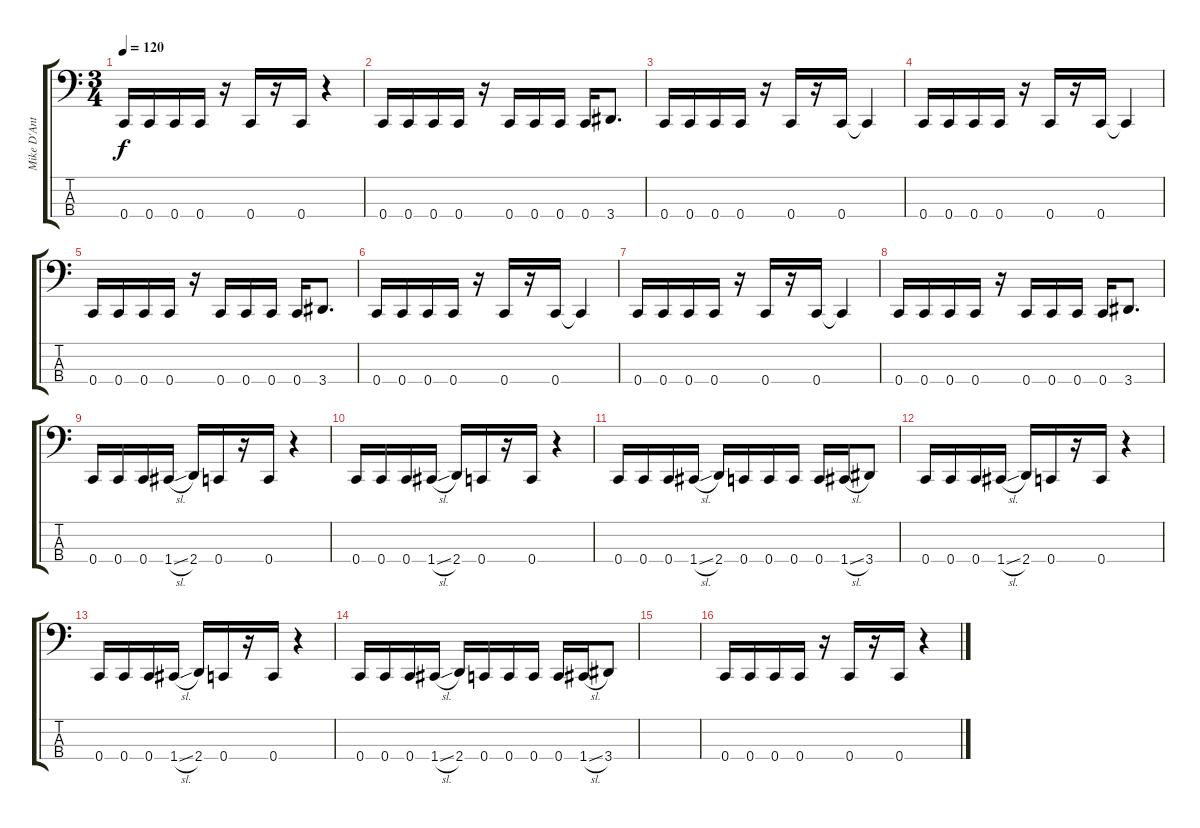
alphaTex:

\track ("Mike D'Antonio" "Mike D'Ant") {instrument electricbasspick}
\staff {score tabs}
\tuning (F2 C2 G1 C1) {hide}
\ts (3 4)
\tempo 120
\clef f4
\ks c
0.4.16{dy f} 0.4.16 0.4.16 0.4.16 r.16 0.4.16 r.16 0.4.16 r.4 |
0.4.16 0.4.16 0.4.16 0.4.16 r.16 0.4.16 0.4.16 0.4.16 0.4.16 3.4.8{d} |
0.4.16 0.4.16 0.4.16 0.4.16 r.16 0.4.16 r.16 0.4.16 0.4{t}.4 |
0.4.16 0.4.16 0.4.16 0.4.16 r.16 0.4.16 r.16 0.4.16 0.4{t}.4 |
0.4.16 0.4.16 0.4.16 0.4.16 r.16 0.4.16 0.4.16 0.4.16 0.4.16 3.4.8{d} |
0.4.16 0.4.16 0.4.16 0.4.16 r.16 0.4.16 r.16 0.4.16 0.4{t}.4 |
0.4.16 0.4.16 0.4.16 0.4.16 r.16 0.4.16 r.16 0.4.16 0.4{t}.4 |
0.4.16 0.4.16 0.4.16 0.4.16 r.16 0.4.16 0.4.16 0.4.16 0.4.16 3.4.8{d} |
0.4.16 0.4.16 0.4.16 1.4{sl}.16 2.4.16 0.4.16 r.16 0.4.16 r.4 |
0.4.16 0.4.16 0.4.16 1.4{sl}.16 2.4.16 0.4.16 r.16 0.4.16 r.4 |
0.4.16 0.4.16 0.4.16 1.4{sl}.16 2.4.16 0.4.16 0.4.16 0.4.16 0.4.16 1.4{sl}.16 3.4.8 |
0.4.16 0.4.16 0.4.16 1.4{sl}.16 2.4.16 0.4.16 r.16 0.4.16 r.4 |
0.4.16 0.4.16 0.4.16 1.4{sl}.16 2.4.16 0.4.16 r.16 0.4.16 r.4 |
0.4.16 0.4.16 0.4.16 1.4{sl}.16 2.4.16 0.4.16 0.4.16 0.4.16 0.4.16 1.4{sl}.16 3.4.8 |
|
0.4.16 0.4.16 0.4.16 0.4.16 r.16 0.4.16 r.16 0.4.16 r.4
